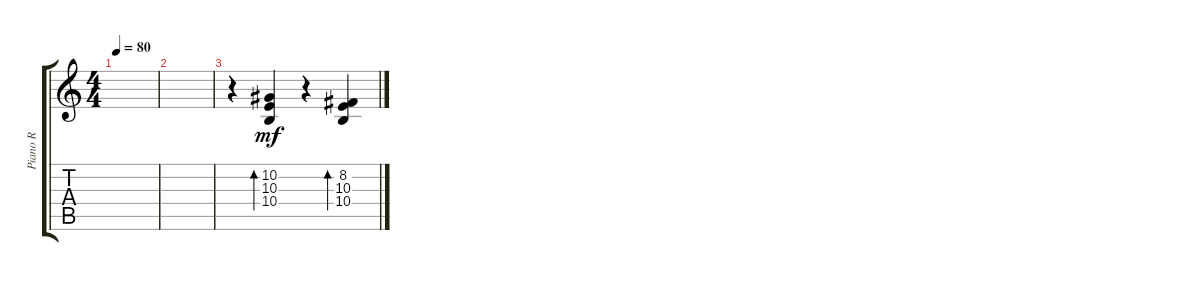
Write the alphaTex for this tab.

\track ("Piano R" "Piano R") {instrument brightacousticpiano}
\staff {score tabs}
\tuning (Eb4 Bb3 Gb3 Db3 Ab2 Eb2) {hide}
\ts (4 4)
\tempo 80
\clef g2
\ks c
|
|
r.4 (10.2 10.3 10.4).4{bd 120 dy mf} r.4 (8.2 10.3 10.4).4{bd 120}
